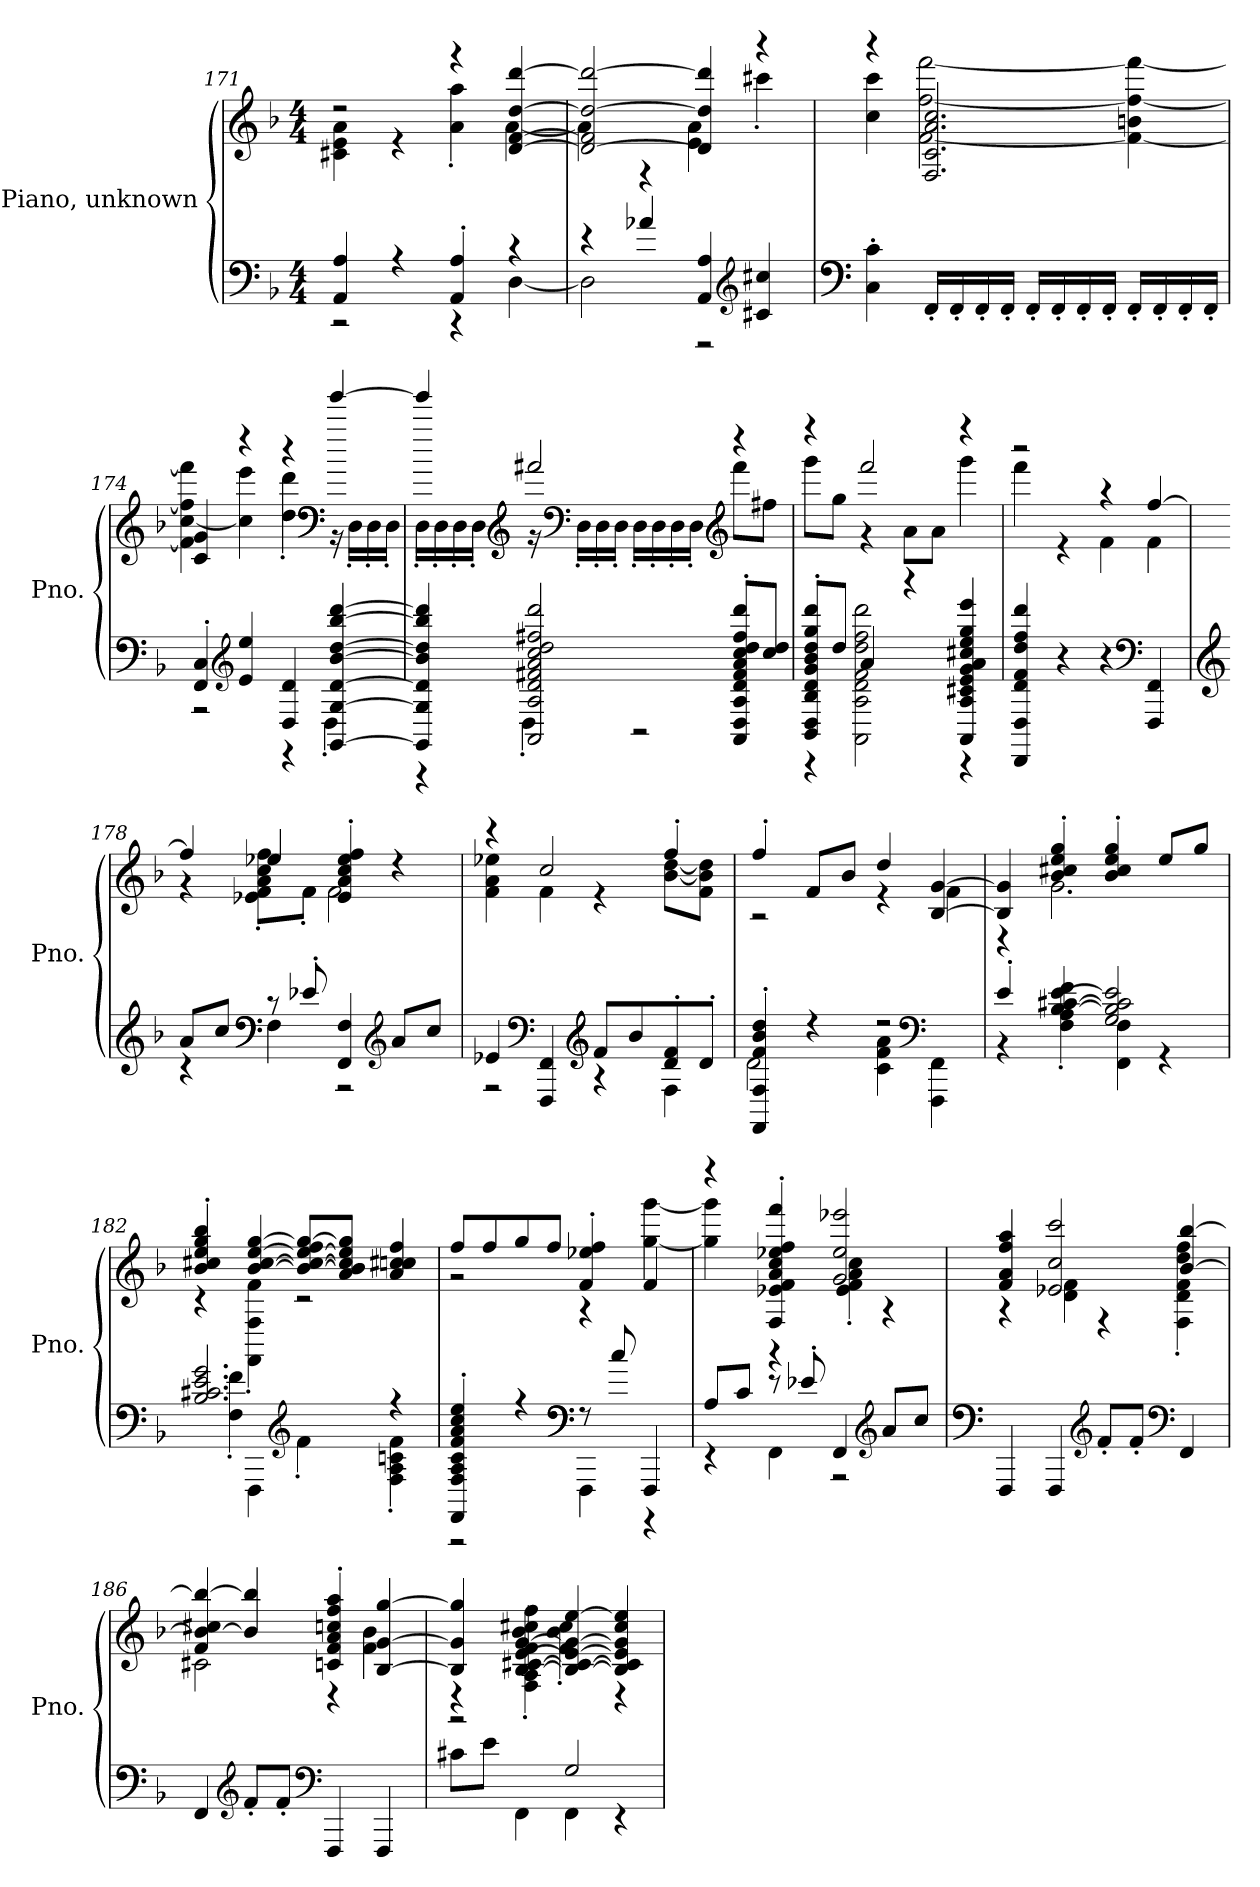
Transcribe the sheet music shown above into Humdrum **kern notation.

**kern	**kern
*part1	*part1
*staff2	*staff1
*I"Piano, unknown	*
*I'Pno.	*
*clefF4	*clefG2
*k[b-]	*k[b-]
*M4/4	*M4/4
=171	=171
*^	*^
4AA/ 4A/	2r	2r	4c#X\ 4e\ 4a\
4r	.	.	4r
4AA/' 4A/'	4r	4r	4a\' 4aa\'
4r	[4D\	[4d/ [4f/ [4dd/ [4ddd/	[4a\
=172	=172	=172	=172
4r	2D\]	2d/_ 2f/] 2dd/_ 2ddd/_	4a\]
4a-X/	.	.	4r
4AA/ 4A/	2r	4d/] 4dd/] 4ddd/]	4e\ 4a\
*clefG2	*	*	*
4c#X/ 4cc#X/	.	4r	4ccc#X'\
*v	*v	*	*
!!LO:LB:g=z	!!
=173	=173	=173
*clefF4	*	*
4C\' 4c\'	4r	4cc\ 4ccc\
16FF'/LL	2.F/ 2.c/ 2.a/ 2.cc/	[2f\ [2ff\ [2fff\
16FF'/	.	.
16FF'/	.	.
16FF'/JJ	.	.
16FF'/LL	.	.
16FF'/	.	.
16FF'/	.	.
16FF'/JJ	.	.
16FF'/LL	.	4f\_ 4bn\ 4ff\_ 4fff\_
16FF'/	.	.
16FF'/	.	.
16FF'/JJ	.	.
=174	=174	=174
*^	*	*
4FF/' 4C/'	2r	4c/ 4g/	4f\] [4cc\ 4ff\] 4fff\]
*clefG2	*	*	*
4e/ 4ee/	.	4r	4cc\] 4eee\
4D/ 4d/	4r	4r	4dd\' 4ddd\'
*	*	*clefF4	*
[4GG/ [4G/ [4d/ [4b-/ [4dd/ [4bb-/ [4ddd/	4D'\	[4ggg/	16r
.	.	.	16D'\LL
.	.	.	16D'\
.	.	.	16D'\JJ
!!LO:PB:g=z	!!
=175	=175	=175	=175
4GG/] 4G/] 4d/] 4b-/] 4dd/] 4bb-/] 4ddd/]	4r	4ggg/]	16D'\LL
.	.	.	16D'\
.	.	.	16D'\
.	.	.	16D'\JJ
*	*	*clefG2	*
2AA/ 2A/ 2d/ 2f#X/ 2a/ 2cc/ 2dd/ 2ff#X/ 2ddd/	4D'\	2fff#X/	16r
*	*	*clefF4	*
.	.	.	16D'\LL
.	.	.	16D'\
.	.	.	16D'\JJ
.	2r	.	16D'\LL
.	.	.	16D'\
.	.	.	16D'\
.	.	.	16D'\JJ
*	*	*clefG2	*
8AA/' 8D/' 8A/' 8d/' 8f#/' 8a/' 8cc/' 8dd/' 8ff#/' 8ddd/'L	.	4r	8fff#\L
8cc/ 8dd/J	.	.	8ff#X\J
=176	=176	=176	=176
8BB-/' 8D/' 8B-/' 8d/' 8g/' 8b-/' 8dd/' 8gg/' 8ddd/'L	4r	4r	8ggg\L
8dd/J	.	.	8gg\J
4a/	2AA\ 2A\ 2d\ 2f\ 2dd\ 2ff\ 2ddd\	2fff/	4r
4r	.	.	8a\L
.	.	.	8a\J
4AA/ 4A/ 4c#X/ 4e/ 4g/ 4a/ 4cc#X/ 4ee/ 4gg/ 4eee/	4r	4r	4ggg\
*v	*v	*	*
=177	=177	=177
4DD/ 4D/ 4d/ 4f/ 4dd/ 4ff/ 4ddd/	2r	4fff\
4r	.	4r
4r	4r	4f\
*clefF4	*	*
4FFF/ 4FF/	[4ff/	4f\
!!LO:LB:g=z	!!
=178	=178	=178
*clefG2	*	*
*^	*	*
8a/L	4r	4ff/]	4r
8cc/J	.	.	.
*clefF4	*	*	*
8r	4F\	4ee-X/	8e-X\' 8f\' 8a\' 8cc\' 8ff\'L
8e-X'/	.	.	8f'\J
4FF/ 4F/	2r	4e-/' 4a/' 4cc/' 4ee-/' 4ff/'	2f\
*clefG2	*	*	*
8a/L	.	4r	.
8cc/J	.	.	.
=179	=179	=179	=179
4e-X/	2r	4r	4f\ 4a\ 4ee-X\
*clefF4	*	*	*
4FFF/ 4FF/	.	2cc/	4f\
*clefG2	*	*	*
8f/L	4r	.	4r
8b-/	.	.	.
8d/' 8f/'	4F\	4ff'/	[8b-\ [8dd\L
8d'/J	.	.	8f\ 8b-\] 8dd\]J
=180	=180	=180	=180
4FF/' 4F/' 4f/' 4b-/' 4dd/'	2d\	4ff'/	2r
4r	.	8f/L	.
.	.	8b-/J	.
2r	4c\ 4f\ 4a\	4dd/	4r
*clefF4	*	*	*
.	4FFF\ 4FF\	[4B-/ [4g/	4f\
=181	=181	=181	=181
4e'/	4r	4B-/] 4g/]	4r
[4B-/ [4c#X/ [4e/	4F\' 4A\' 4f\'	4b-/' 4cc#X/' 4ee/' 4gg/'	2.g\
2G/ 2B-/] 2c#/] 2e/]	4FF\ 4F\	4b-/' 4cc#/' 4ee/' 4gg/'	.
.	4r	8ee/L	.
.	.	8gg/J	.
!!LO:LB:g=z	!!
=182	=182	=182	=182
2.B-/ 2.c#X/ 2.e/ 2.g/	4F\' 4f\'	4b-/' 4cc#X/' 4ee/' 4gg/' 4bb-/'	4r
.	4FFF\	[4b-/ [4cc#/ [4ee/ [4gg/	4FF\' 4F\' 4f\'
*clefG2	*	*	*
.	4f'\	8b-/_ 8cc#/_ 8ee/_ 8ff/ 8gg/_L	2r
.	.	8a/ 8b-/] 8cc#/] 8ee/] 8gg/]J	.
4r	4F\' 4A\' 4cn\' 4f\'	4a/ 4ccn/ 4cc#X/ 4ff/	.
=183	=183	=183	=183
4FF/' 4F/' 4A/' 4c/' 4f/' 4a/' 4cc/' 4ee/'	2r	8ff/L	2r
.	.	8ff/	.
4r	.	8gg/	.
.	.	8ff/J	.
*clefF4	*	*	*
8r	4FFF\	4f/' 4ee-X/' 4ff/'	4r
8cc/	.	.	.
4FFF/	4r	4f/	[4gg\ [4ggg\
=184	=184	=184	=184
8A/L	4r	4r	4gg\] 4ggg\]
8c/J	.	.	.
8r	4FF\	4F/' 4e-X/' 4f/' 4a/' 4cc/' 4ee-X/' 4ff/' 4fff/'	4r
8e-X'/	.	.	.
4FF/	2r	2g/ 2ee-/ 2eee-X/	4e-\' 4f\' 4a\' 4cc\'
*clefG2	*	*	*
8a/L	.	.	4r
8cc/J	.	.	.
*v	*v	*	*
!!LO:LB:g=z	!!
=185	=185	=185
*clefF4	*	*
4FFF/	4f/ 4a/ 4ff/ 4aa/	4r
4FFF/	2e-X/ 2cc/ 2ccc/	4d\ 4f\
*clefG2	*	*
8f'/L	.	4r
8f'/J	.	.
*clefF4	*	*
4FF/	[4b-/ [4bb-/	4F\' 4d\' 4f\' 4dd\' 4ff\'
=186	=186	=186
4FF/	4f/ 4b-/_ 4cc#X/ 4bb-/_	2c#X\
*clefG2	*	*
8f'/L	4b-/] 4bb-/]	.
8f'/J	.	.
*clefF4	*	*
4FFF/	4cn/' 4f/' 4a/' 4ccn/' 4ff/' 4aa/'	4r
4FFF/	[4B-/ [4g/ [4gg/	4f\ 4b-\
=187	=187	=187
*^	*	*
2r	8c#X\L	4B-/] 4g/] 4gg/]	4r
.	8e\J	.	.
.	4FF\	[4B-/ [4c#X/ [4e/ [4g/	4F\' 4A\' 4f\' 4b-\' 4cc#X\' 4ff\'
2G/	4FF\	4B-/_ 4c#/_ 4e/_ 4g/_ [4ee/	4f\' 4b-\' 4cc#\'
.	4r	4B-/] 4c#/] 4e/] 4g/] 4cc#/ 4ee/]	4r
*v	*v	*	*
*	*v	*v
=	=
*-	*-
